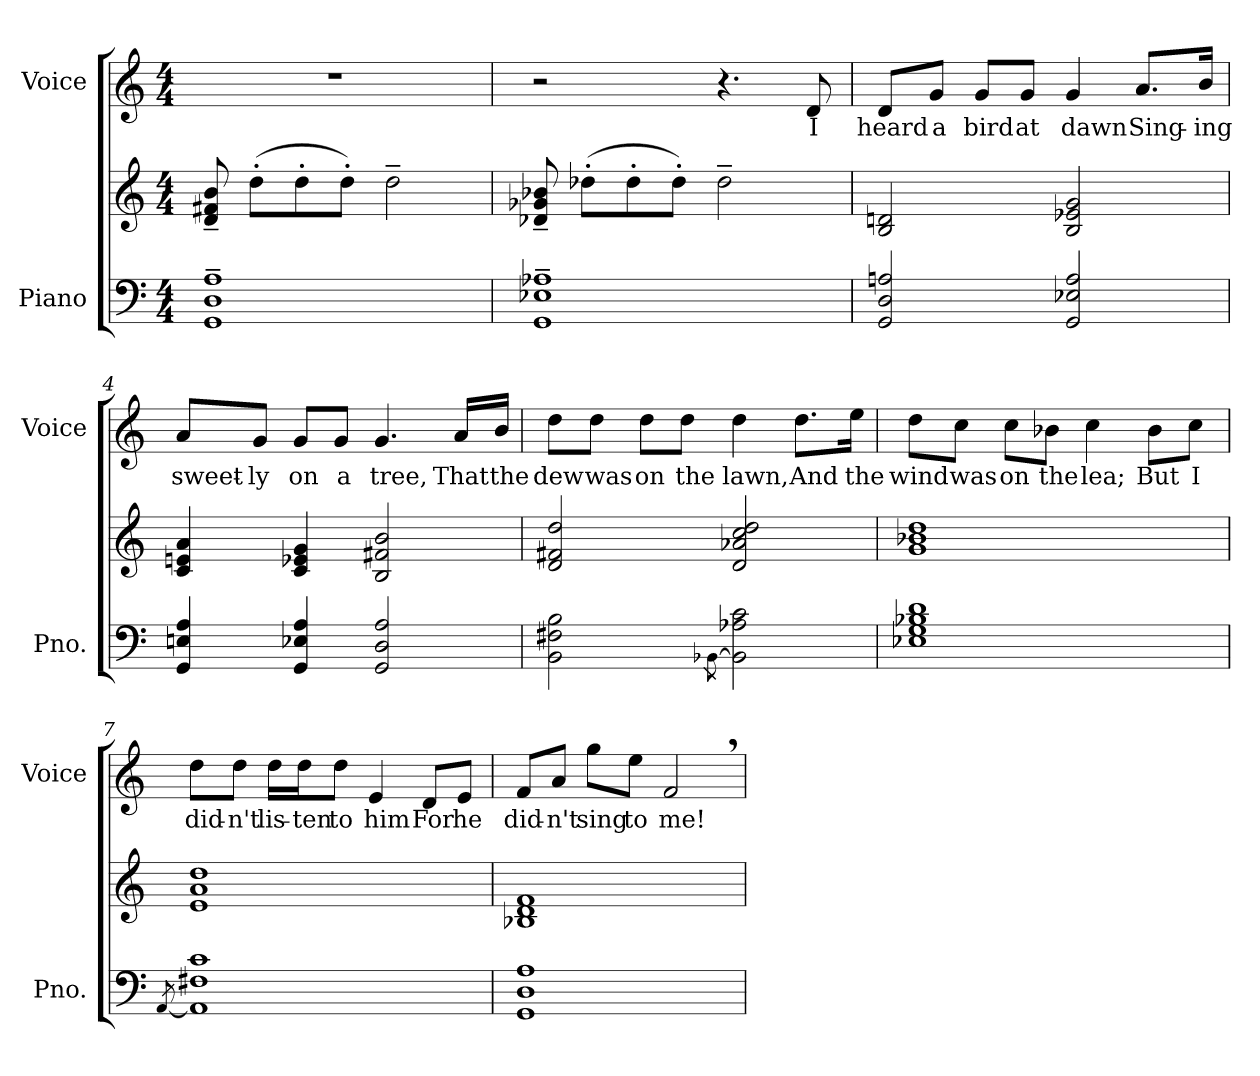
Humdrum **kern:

**kern	**kern	**kern	**text
*part2	*part2	*part1	*part1
*staff3	*staff2	*staff1	*staff1
*I"Piano	*	*I"Voice	*
*I'Pno.	*	*I'Voice	*
!!LO:PB:g=z
*clefF4	*clefG2	*clefG2	*
*k[]	*k[]	*k[]	*
*M4/4	*M4/4	*M4/4	*
=1	=1	=1	=1
1GGi~ 1Di~ 1Ai~	8di/~ 8f#Xi~ 8bi~	1r	.
.	(8dd'i\L	.	.
.	8dd'i\	.	.
.	8dd'i\J)	.	.
.	2dd~i\	.	.
=2	=2	=2	=2
1GGi~ 1E-Xi~ 1A-Xi~	8d-Xi/~ 8g-Xi~ 8b-Xi~	2r	.
.	(8dd-X'i\L	.	.
.	8dd-'i\	.	.
.	8dd-'i\J)	.	.
.	2dd-~i\	4.r	.
!	!	!	!LO:LY:b:color=#000000
.	.	8di/	I
=3	=3	=3	=3
!	!	!	!LO:LY:b:color=#000000
2GGi/ 2Di 2Ani	2Bi/ 2dni	8di/L	heard
!	!	!	!LO:LY:b:color=#000000
.	.	8gi/J	a
!	!	!	!LO:LY:b:color=#000000
.	.	8gi/L	bird
!	!	!	!LO:LY:b:color=#000000
.	.	8gi/J	at
!	!	!	!LO:LY:b:color=#000000
2GGi/ 2E-Xi 2Ai	2Bi/ 2e-Xi 2gi	4gi/	dawn
!	!	!	!LO:LY:b:color=#000000
.	.	8.ai/L	Sing-
!	!	!	!LO:LY:b:color=#000000
.	.	16bi/Jk	-ing
!!LO:LB:g=z
=4	=4	=4	=4
!	!	!	!LO:LY:b:color=#000000
4GGi/ 4Eni 4Ai	4ci/ 4eni 4ai	8ai/L	sweet-
!	!	!	!LO:LY:b:color=#000000
.	.	8gi/J	-ly
!	!	!	!LO:LY:b:color=#000000
4GGi/ 4E-Xi 4Ai	4ci/ 4e-Xi 4gi	8gi/L	on
!	!	!	!LO:LY:b:color=#000000
.	.	8gi/J	a
!	!	!	!LO:LY:b:color=#000000
2GGi/ 2Di 2Ai	2Bi/ 2f#Xi 2bi	4.gi/	tree,
!	!	!	!LO:LY:b:color=#000000
.	.	16ai/LL	That
!	!	!	!LO:LY:b:color=#000000
.	.	16bi/JJ	the
=5	=5	=5	=5
!	!	!	!LO:LY:b:color=#000000
2BBi\ 2F#Xi 2Bi	2di/ 2f#Xi 2ddi	8ddi\L	dew
!	!	!	!LO:LY:b:color=#000000
.	.	8ddi\J	was
!	!	!	!LO:LY:b:color=#000000
.	.	8ddi\L	on
!	!	!	!LO:LY:b:color=#000000
.	.	8ddi\J	the
[<8qBB-Xi\	.	.	.
!	!	!	!LO:LY:b:color=#000000
2BB-i\] 2A-Xi 2ci	2di/ 2a-Xi 2cci 2ddi	4ddi\	lawn,
!	!	!	!LO:LY:b:color=#000000
.	.	8.ddi\L	And
!	!	!	!LO:LY:b:color=#000000
.	.	16eei\Jk	the
=6	=6	=6	=6
!	!	!	!LO:LY:b:color=#000000
1E-Xi 1Gi 1B-Xi 1di	1gi 1b-Xi 1ddi	8ddi\L	wind
!	!	!	!LO:LY:b:color=#000000
.	.	8cci\J	was
!	!	!	!LO:LY:b:color=#000000
.	.	8cci\L	on
!	!	!	!LO:LY:b:color=#000000
.	.	8b-Xi\J	the
!	!	!	!LO:LY:b:color=#000000
.	.	4cci\	lea;
!	!	!	!LO:LY:b:color=#000000
.	.	8b-i\L	But
!	!	!	!LO:LY:b:color=#000000
.	.	8cci\J	I
!!LO:LB:g=z
=7	=7	=7	=7
[<8qAAi/	.	.	.
!	!	!	!LO:LY:b:color=#000000
1AAi] 1F#Xi 1ci	1ei 1ai 1ddi	8ddi\L	did-
!	!	!	!LO:LY:b:color=#000000
.	.	8ddi\J	-n't
!	!	!	!LO:LY:b:color=#000000
.	.	16ddi\LL	lis-
!	!	!	!LO:LY:b:color=#000000
.	.	16ddi\J	-ten
!	!	!	!LO:LY:b:color=#000000
.	.	8ddi\J	to
!	!	!	!LO:LY:b:color=#000000
.	.	4ei/	him
!	!	!	!LO:LY:b:color=#000000
.	.	8di/L	For
!	!	!	!LO:LY:b:color=#000000
.	.	8ei/J	he
=8	=8	=8	=8
!	!	!	!LO:LY:b:color=#000000
1GGi 1Di 1Ai	1B-Xi 1di 1fi	8fi/L	did-
!	!	!	!LO:LY:b:color=#000000
.	.	8ai/J	-n't
!	!	!	!LO:LY:b:color=#000000
.	.	8ggi\L	sing
!	!	!	!LO:LY:b:color=#000000
.	.	8eei\J	to
!	!	!	!LO:LY:b:color=#000000
.	.	2f,i/	me!
=	=	=	=
*-	*-	*-	*-
